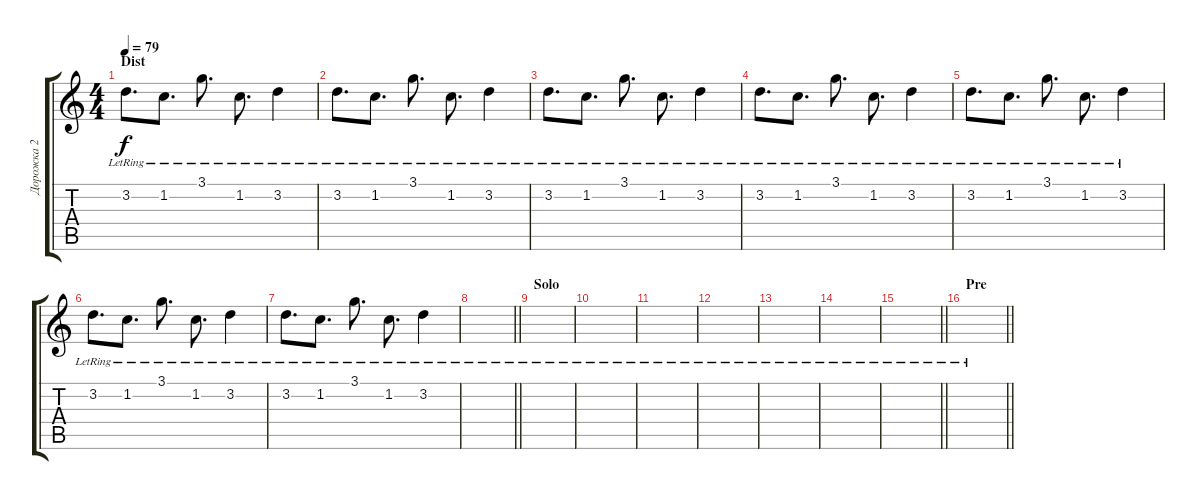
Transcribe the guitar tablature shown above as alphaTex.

\track ("Дорожка 2" "Дорожка 2") {instrument electricguitarclean}
\staff {score tabs}
\tuning (E4 B3 G3 D3 A2 E2) {hide}
\ts (4 4)
\section ("" "Dist")
\tempo 79
\clef g2
\ks c
3.2{lr}.8{d dy f} 1.2{lr}.8{d} 3.1{lr}.8{d} 1.2{lr}.8{d} 3.2{lr}.4 |
3.2{lr}.8{d} 1.2{lr}.8{d} 3.1{lr}.8{d} 1.2{lr}.8{d} 3.2{lr}.4 |
3.2{lr}.8{d} 1.2{lr}.8{d} 3.1{lr}.8{d} 1.2{lr}.8{d} 3.2{lr}.4 |
3.2{lr}.8{d} 1.2{lr}.8{d} 3.1{lr}.8{d} 1.2{lr}.8{d} 3.2{lr}.4 |
3.2{lr}.8{d} 1.2{lr}.8{d} 3.1{lr}.8{d} 1.2{lr}.8{d} 3.2{lr}.4 |
3.2{lr}.8{d} 1.2{lr}.8{d} 3.1{lr}.8{d} 1.2{lr}.8{d} 3.2{lr}.4 |
3.2{lr}.8{d} 1.2{lr}.8{d} 3.1{lr}.8{d} 1.2{lr}.8{d} 3.2{lr}.4 |
\barLineRight lightlight
|
\section ("" "Solo")
|
|
|
|
|
|
\barLineRight lightlight
|
\section ("" "Pre")
\barLineRight lightlight
